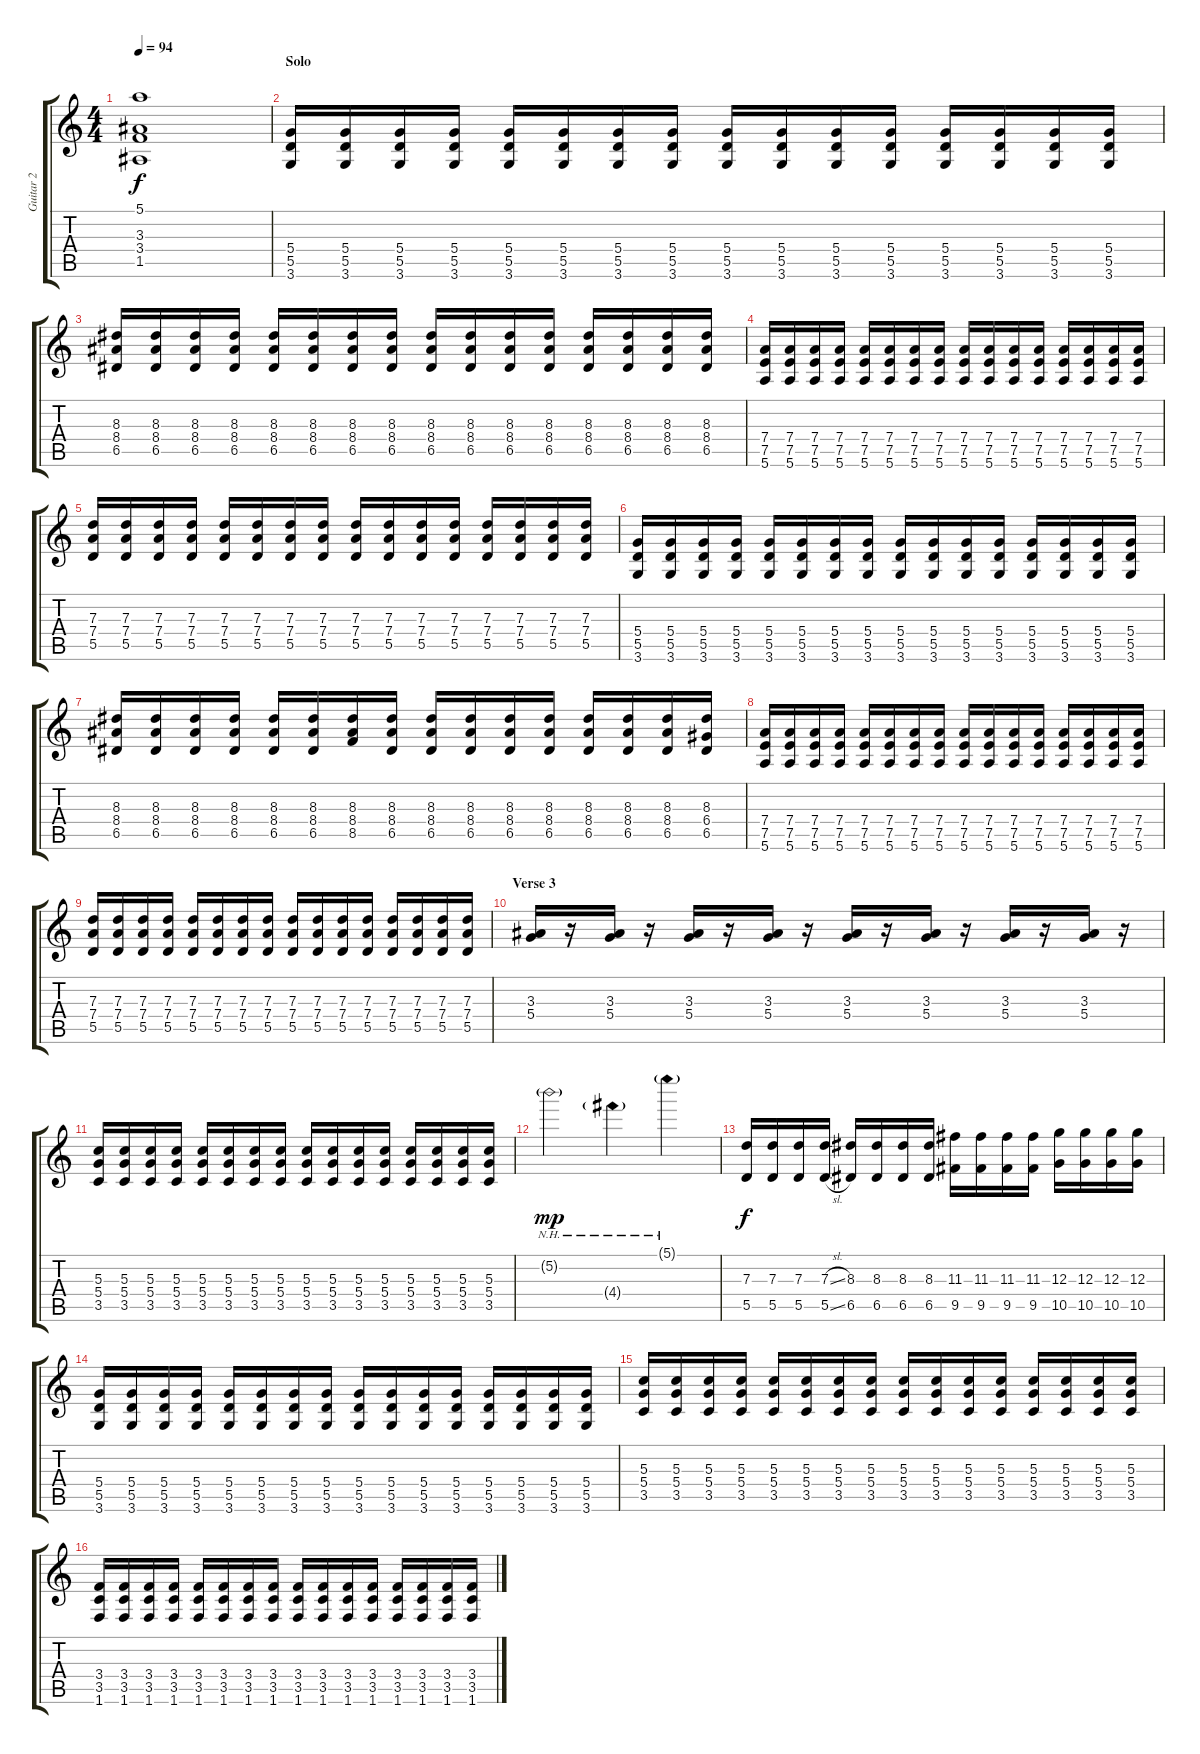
\track ("Guitar 2" "Guitar 2") {instrument distortionguitar}
\staff {score tabs}
\tuning (E4 B3 G3 D3 A2 E2) {hide}
\ts (4 4)
\tempo 94
\clef g2
\ks c
(5.1{t} 3.3{t} 3.4{t} 1.5{t}).1{dy f} |
\section ("" "Solo")
(5.4 5.5 3.6).16{volume 13} (5.4 5.5 3.6).16 (5.4 5.5 3.6).16 (5.4 5.5 3.6).16 (5.4 5.5 3.6).16 (5.4 5.5 3.6).16 (5.4 5.5 3.6).16 (5.4 5.5 3.6).16 (5.4 5.5 3.6).16 (5.4 5.5 3.6).16 (5.4 5.5 3.6).16 (5.4 5.5 3.6).16 (5.4 5.5 3.6).16 (5.4 5.5 3.6).16 (5.4 5.5 3.6).16 (5.4 5.5 3.6).16 |
(8.3 8.4 6.5).16 (8.3 8.4 6.5).16 (8.3 8.4 6.5).16 (8.3 8.4 6.5).16 (8.3 8.4 6.5).16 (8.3 8.4 6.5).16 (8.3 8.4 6.5).16 (8.3 8.4 6.5).16 (8.3 8.4 6.5).16 (8.3 8.4 6.5).16 (8.3 8.4 6.5).16 (8.3 8.4 6.5).16 (8.3 8.4 6.5).16 (8.3 8.4 6.5).16 (8.3 8.4 6.5).16 (8.3 8.4 6.5).16 |
(7.4 7.5 5.6).16 (7.4 7.5 5.6).16 (7.4 7.5 5.6).16 (7.4 7.5 5.6).16 (7.4 7.5 5.6).16 (7.4 7.5 5.6).16 (7.4 7.5 5.6).16 (7.4 7.5 5.6).16 (7.4 7.5 5.6).16 (7.4 7.5 5.6).16 (7.4 7.5 5.6).16 (7.4 7.5 5.6).16 (7.4 7.5 5.6).16 (7.4 7.5 5.6).16 (7.4 7.5 5.6).16 (7.4 7.5 5.6).16 |
(7.3 7.4 5.5).16 (7.3 7.4 5.5).16 (7.3 7.4 5.5).16 (7.3 7.4 5.5).16 (7.3 7.4 5.5).16 (7.3 7.4 5.5).16 (7.3 7.4 5.5).16 (7.3 7.4 5.5).16 (7.3 7.4 5.5).16 (7.3 7.4 5.5).16 (7.3 7.4 5.5).16 (7.3 7.4 5.5).16 (7.3 7.4 5.5).16 (7.3 7.4 5.5).16 (7.3 7.4 5.5).16 (7.3 7.4 5.5).16 |
(5.4 5.5 3.6).16 (5.4 5.5 3.6).16 (5.4 5.5 3.6).16 (5.4 5.5 3.6).16 (5.4 5.5 3.6).16 (5.4 5.5 3.6).16 (5.4 5.5 3.6).16 (5.4 5.5 3.6).16 (5.4 5.5 3.6).16 (5.4 5.5 3.6).16 (5.4 5.5 3.6).16 (5.4 5.5 3.6).16 (5.4 5.5 3.6).16 (5.4 5.5 3.6).16 (5.4 5.5 3.6).16 (5.4 5.5 3.6).16 |
(8.3 8.4 6.5).16 (8.3 8.4 6.5).16 (8.3 8.4 6.5).16 (8.3 8.4 6.5).16 (8.3 8.4 6.5).16 (8.3 8.4 6.5).16 (8.3 8.4 8.5).16 (8.3 8.4 6.5).16 (8.3 8.4 6.5).16 (8.3 8.4 6.5).16 (8.3 8.4 6.5).16 (8.3 8.4 6.5).16 (8.3 8.4 6.5).16 (8.3 8.4 6.5).16 (8.3 8.4 6.5).16 (8.3 6.4 6.5).16 |
(7.4 7.5 5.6).16 (7.4 7.5 5.6).16 (7.4 7.5 5.6).16 (7.4 7.5 5.6).16 (7.4 7.5 5.6).16 (7.4 7.5 5.6).16 (7.4 7.5 5.6).16 (7.4 7.5 5.6).16 (7.4 7.5 5.6).16 (7.4 7.5 5.6).16 (7.4 7.5 5.6).16 (7.4 7.5 5.6).16 (7.4 7.5 5.6).16 (7.4 7.5 5.6).16 (7.4 7.5 5.6).16 (7.4 7.5 5.6).16 |
(7.3 7.4 5.5).16 (7.3 7.4 5.5).16 (7.3 7.4 5.5).16 (7.3 7.4 5.5).16 (7.3 7.4 5.5).16 (7.3 7.4 5.5).16 (7.3 7.4 5.5).16 (7.3 7.4 5.5).16 (7.3 7.4 5.5).16 (7.3 7.4 5.5).16 (7.3 7.4 5.5).16 (7.3 7.4 5.5).16 (7.3 7.4 5.5).16 (7.3 7.4 5.5).16 (7.3 7.4 5.5).16 (7.3 7.4 5.5).16 |
\section ("" "Verse 3")
(3.3 5.4).16{balance 5} r.16 (3.3 5.4).16 r.16 (3.3 5.4).16 r.16 (3.3 5.4).16 r.16 (3.3 5.4).16 r.16 (3.3 5.4).16 r.16 (3.3 5.4).16 r.16 (3.3 5.4).16 r.16 |
(5.3 5.4 3.5).16 (5.3 5.4 3.5).16 (5.3 5.4 3.5).16 (5.3 5.4 3.5).16 (5.3 5.4 3.5).16 (5.3 5.4 3.5).16 (5.3 5.4 3.5).16 (5.3 5.4 3.5).16 (5.3 5.4 3.5).16 (5.3 5.4 3.5).16 (5.3 5.4 3.5).16 (5.3 5.4 3.5).16 (5.3 5.4 3.5).16 (5.3 5.4 3.5).16 (5.3 5.4 3.5).16 (5.3 5.4 3.5).16 |
5.2{nh g}.2{dy mp balance 16} 4.4{nh g}.4 5.1{nh g}.4 |
(7.3 5.5).16{dy f balance 8} (7.3 5.5).16 (7.3 5.5).16 (7.3{sl} 5.5{sl}).16 (8.3 6.5).16 (8.3 6.5).16 (8.3 6.5).16 (8.3 6.5).16 (11.3 9.5).16 (11.3 9.5).16 (11.3 9.5).16 (11.3 9.5).16 (12.3 10.5).16 (12.3 10.5).16 (12.3 10.5).16 (12.3 10.5).16 |
(5.4 5.5 3.6).16{volume 15} (5.4 5.5 3.6).16 (5.4 5.5 3.6).16 (5.4 5.5 3.6).16 (5.4 5.5 3.6).16 (5.4 5.5 3.6).16 (5.4 5.5 3.6).16 (5.4 5.5 3.6).16 (5.4 5.5 3.6).16 (5.4 5.5 3.6).16 (5.4 5.5 3.6).16 (5.4 5.5 3.6).16 (5.4 5.5 3.6).16 (5.4 5.5 3.6).16 (5.4 5.5 3.6).16 (5.4 5.5 3.6).16 |
(5.3 5.4 3.5).16 (5.3 5.4 3.5).16 (5.3 5.4 3.5).16 (5.3 5.4 3.5).16 (5.3 5.4 3.5).16 (5.3 5.4 3.5).16 (5.3 5.4 3.5).16 (5.3 5.4 3.5).16 (5.3 5.4 3.5).16 (5.3 5.4 3.5).16 (5.3 5.4 3.5).16 (5.3 5.4 3.5).16 (5.3 5.4 3.5).16 (5.3 5.4 3.5).16 (5.3 5.4 3.5).16 (5.3 5.4 3.5).16 |
(3.4 3.5 1.6).16 (3.4 3.5 1.6).16 (3.4 3.5 1.6).16 (3.4 3.5 1.6).16 (3.4 3.5 1.6).16 (3.4 3.5 1.6).16 (3.4 3.5 1.6).16 (3.4 3.5 1.6).16 (3.4 3.5 1.6).16 (3.4 3.5 1.6).16 (3.4 3.5 1.6).16 (3.4 3.5 1.6).16 (3.4 3.5 1.6).16 (3.4 3.5 1.6).16 (3.4 3.5 1.6).16 (3.4 3.5 1.6).16
